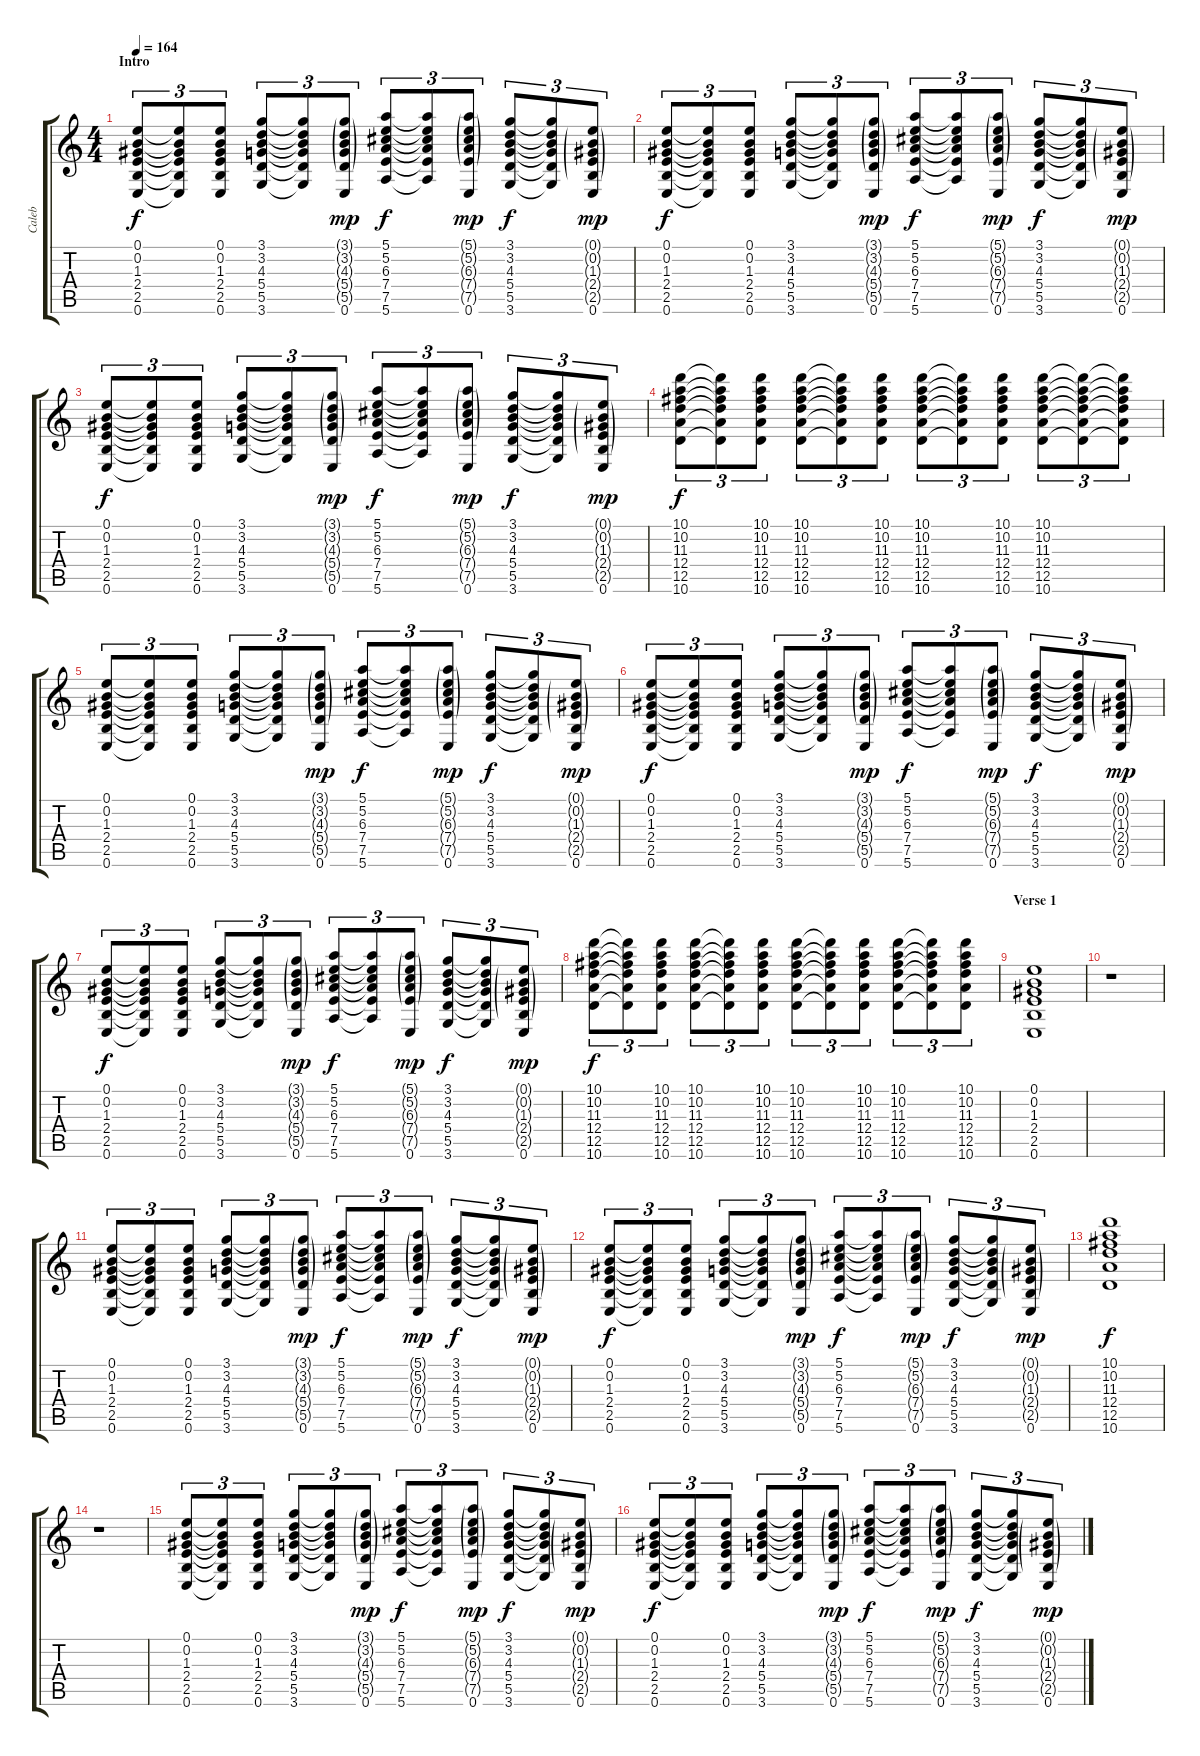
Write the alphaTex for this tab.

\track ("Caleb" "Caleb") {instrument distortionguitar}
\staff {score tabs}
\tuning (E4 B3 G3 D3 A2 E2) {hide}
\ts (4 4)
\section ("" "Intro")
\tempo 164
\clef g2
\ks c
(0.1 0.2 1.3 2.4 2.5 0.6).8{tu (3 2) dy f balance 0 instrument distortionguitar} (0.1{t} 0.2{t} 1.3{t} 2.4{t} 2.5{t} 0.6{t}).8{tu (3 2)} (0.1 0.2 1.3 2.4 2.5 0.6).8{tu (3 2)} (3.1 3.2 4.3 5.4 5.5 3.6).8{tu (3 2)} (3.1{t} 3.2{t} 4.3{t} 5.4{t} 5.5{t} 3.6{t}).8{tu (3 2)} (3.1{g} 3.2{g} 4.3{g} 5.4{g} 5.5{g} 0.6).8{tu (3 2) dy mp} (5.1 5.2 6.3 7.4 7.5 5.6).8{tu (3 2) dy f} (5.1{t} 5.2{t} 6.3{t} 7.4{t} 7.5{t} 5.6{t}).8{tu (3 2)} (5.1{g} 5.2{g} 6.3{g} 7.4{g} 7.5{g} 0.6).8{tu (3 2) dy mp} (3.1 3.2 4.3 5.4 5.5 3.6).8{tu (3 2) dy f} (3.1{t} 3.2{t} 4.3{t} 5.4{t} 5.5{t} 3.6{t}).8{tu (3 2)} (0.1{g} 0.2{g} 1.3{g} 2.4{g} 2.5{g} 0.6).8{tu (3 2) dy mp} |
(0.1 0.2 1.3 2.4 2.5 0.6).8{tu (3 2) dy f} (0.1{t} 0.2{t} 1.3{t} 2.4{t} 2.5{t} 0.6{t}).8{tu (3 2)} (0.1 0.2 1.3 2.4 2.5 0.6).8{tu (3 2)} (3.1 3.2 4.3 5.4 5.5 3.6).8{tu (3 2)} (3.1{t} 3.2{t} 4.3{t} 5.4{t} 5.5{t} 3.6{t}).8{tu (3 2)} (3.1{g} 3.2{g} 4.3{g} 5.4{g} 5.5{g} 0.6).8{tu (3 2) dy mp} (5.1 5.2 6.3 7.4 7.5 5.6).8{tu (3 2) dy f} (5.1{t} 5.2{t} 6.3{t} 7.4{t} 7.5{t} 5.6{t}).8{tu (3 2)} (5.1{g} 5.2{g} 6.3{g} 7.4{g} 7.5{g} 0.6).8{tu (3 2) dy mp} (3.1 3.2 4.3 5.4 5.5 3.6).8{tu (3 2) dy f} (3.1{t} 3.2{t} 4.3{t} 5.4{t} 5.5{t} 3.6{t}).8{tu (3 2)} (0.1{g} 0.2{g} 1.3{g} 2.4{g} 2.5{g} 0.6).8{tu (3 2) dy mp} |
(0.1 0.2 1.3 2.4 2.5 0.6).8{tu (3 2) dy f} (0.1{t} 0.2{t} 1.3{t} 2.4{t} 2.5{t} 0.6{t}).8{tu (3 2)} (0.1 0.2 1.3 2.4 2.5 0.6).8{tu (3 2)} (3.1 3.2 4.3 5.4 5.5 3.6).8{tu (3 2)} (3.1{t} 3.2{t} 4.3{t} 5.4{t} 5.5{t} 3.6{t}).8{tu (3 2)} (3.1{g} 3.2{g} 4.3{g} 5.4{g} 5.5{g} 0.6).8{tu (3 2) dy mp} (5.1 5.2 6.3 7.4 7.5 5.6).8{tu (3 2) dy f} (5.1{t} 5.2{t} 6.3{t} 7.4{t} 7.5{t} 5.6{t}).8{tu (3 2)} (5.1{g} 5.2{g} 6.3{g} 7.4{g} 7.5{g} 0.6).8{tu (3 2) dy mp} (3.1 3.2 4.3 5.4 5.5 3.6).8{tu (3 2) dy f} (3.1{t} 3.2{t} 4.3{t} 5.4{t} 5.5{t} 3.6{t}).8{tu (3 2)} (0.1{g} 0.2{g} 1.3{g} 2.4{g} 2.5{g} 0.6).8{tu (3 2) dy mp} |
(10.1 10.2 11.3 12.4 12.5 10.6).8{tu (3 2) dy f} (10.1{t} 10.2{t} 11.3{t} 12.4{t} 12.5{t} 10.6{t}).8{tu (3 2)} (10.1 10.2 11.3 12.4 12.5 10.6).8{tu (3 2)} (10.1 10.2 11.3 12.4 12.5 10.6).8{tu (3 2)} (10.1{t} 10.2{t} 11.3{t} 12.4{t} 12.5{t} 10.6{t}).8{tu (3 2)} (10.1 10.2 11.3 12.4 12.5 10.6).8{tu (3 2)} (10.1 10.2 11.3 12.4 12.5 10.6).8{tu (3 2)} (10.1{t} 10.2{t} 11.3{t} 12.4{t} 12.5{t} 10.6{t}).8{tu (3 2)} (10.1 10.2 11.3 12.4 12.5 10.6).8{tu (3 2)} (10.1 10.2 11.3 12.4 12.5 10.6).8{tu (3 2)} (10.1{t} 10.2{t} 11.3{t} 12.4{t} 12.5{t} 10.6{t}).8{tu (3 2)} (10.1{t} 10.2{t} 11.3{t} 12.4{t} 12.5{t} 10.6{t}).8{tu (3 2)} |
(0.1 0.2 1.3 2.4 2.5 0.6).8{tu (3 2)} (0.1{t} 0.2{t} 1.3{t} 2.4{t} 2.5{t} 0.6{t}).8{tu (3 2)} (0.1 0.2 1.3 2.4 2.5 0.6).8{tu (3 2)} (3.1 3.2 4.3 5.4 5.5 3.6).8{tu (3 2)} (3.1{t} 3.2{t} 4.3{t} 5.4{t} 5.5{t} 3.6{t}).8{tu (3 2)} (3.1{g} 3.2{g} 4.3{g} 5.4{g} 5.5{g} 0.6).8{tu (3 2) dy mp} (5.1 5.2 6.3 7.4 7.5 5.6).8{tu (3 2) dy f} (5.1{t} 5.2{t} 6.3{t} 7.4{t} 7.5{t} 5.6{t}).8{tu (3 2)} (5.1{g} 5.2{g} 6.3{g} 7.4{g} 7.5{g} 0.6).8{tu (3 2) dy mp} (3.1 3.2 4.3 5.4 5.5 3.6).8{tu (3 2) dy f} (3.1{t} 3.2{t} 4.3{t} 5.4{t} 5.5{t} 3.6{t}).8{tu (3 2)} (0.1{g} 0.2{g} 1.3{g} 2.4{g} 2.5{g} 0.6).8{tu (3 2) dy mp} |
(0.1 0.2 1.3 2.4 2.5 0.6).8{tu (3 2) dy f} (0.1{t} 0.2{t} 1.3{t} 2.4{t} 2.5{t} 0.6{t}).8{tu (3 2)} (0.1 0.2 1.3 2.4 2.5 0.6).8{tu (3 2)} (3.1 3.2 4.3 5.4 5.5 3.6).8{tu (3 2)} (3.1{t} 3.2{t} 4.3{t} 5.4{t} 5.5{t} 3.6{t}).8{tu (3 2)} (3.1{g} 3.2{g} 4.3{g} 5.4{g} 5.5{g} 0.6).8{tu (3 2) dy mp} (5.1 5.2 6.3 7.4 7.5 5.6).8{tu (3 2) dy f} (5.1{t} 5.2{t} 6.3{t} 7.4{t} 7.5{t} 5.6{t}).8{tu (3 2)} (5.1{g} 5.2{g} 6.3{g} 7.4{g} 7.5{g} 0.6).8{tu (3 2) dy mp} (3.1 3.2 4.3 5.4 5.5 3.6).8{tu (3 2) dy f} (3.1{t} 3.2{t} 4.3{t} 5.4{t} 5.5{t} 3.6{t}).8{tu (3 2)} (0.1{g} 0.2{g} 1.3{g} 2.4{g} 2.5{g} 0.6).8{tu (3 2) dy mp} |
(0.1 0.2 1.3 2.4 2.5 0.6).8{tu (3 2) dy f} (0.1{t} 0.2{t} 1.3{t} 2.4{t} 2.5{t} 0.6{t}).8{tu (3 2)} (0.1 0.2 1.3 2.4 2.5 0.6).8{tu (3 2)} (3.1 3.2 4.3 5.4 5.5 3.6).8{tu (3 2)} (3.1{t} 3.2{t} 4.3{t} 5.4{t} 5.5{t} 3.6{t}).8{tu (3 2)} (3.1{g} 3.2{g} 4.3{g} 5.4{g} 5.5{g} 0.6).8{tu (3 2) dy mp} (5.1 5.2 6.3 7.4 7.5 5.6).8{tu (3 2) dy f} (5.1{t} 5.2{t} 6.3{t} 7.4{t} 7.5{t} 5.6{t}).8{tu (3 2)} (5.1{g} 5.2{g} 6.3{g} 7.4{g} 7.5{g} 0.6).8{tu (3 2) dy mp} (3.1 3.2 4.3 5.4 5.5 3.6).8{tu (3 2) dy f} (3.1{t} 3.2{t} 4.3{t} 5.4{t} 5.5{t} 3.6{t}).8{tu (3 2)} (0.1{g} 0.2{g} 1.3{g} 2.4{g} 2.5{g} 0.6).8{tu (3 2) dy mp} |
(10.1 10.2 11.3 12.4 12.5 10.6).8{tu (3 2) dy f} (10.1{t} 10.2{t} 11.3{t} 12.4{t} 12.5{t} 10.6{t}).8{tu (3 2)} (10.1 10.2 11.3 12.4 12.5 10.6).8{tu (3 2)} (10.1 10.2 11.3 12.4 12.5 10.6).8{tu (3 2)} (10.1{t} 10.2{t} 11.3{t} 12.4{t} 12.5{t} 10.6{t}).8{tu (3 2)} (10.1 10.2 11.3 12.4 12.5 10.6).8{tu (3 2)} (10.1 10.2 11.3 12.4 12.5 10.6).8{tu (3 2)} (10.1{t} 10.2{t} 11.3{t} 12.4{t} 12.5{t} 10.6{t}).8{tu (3 2)} (10.1 10.2 11.3 12.4 12.5 10.6).8{tu (3 2)} (10.1 10.2 11.3 12.4 12.5 10.6).8{tu (3 2)} (10.1{t} 10.2{t} 11.3{t} 12.4{t} 12.5{t} 10.6{t}).8{tu (3 2)} (10.1 10.2 11.3 12.4 12.5 10.6).8{tu (3 2)} |
\section ("" "Verse 1")
(0.1 0.2 1.3 2.4 2.5 0.6).1{volume 0} |
r.1{volume 8} |
(0.1 0.2 1.3 2.4 2.5 0.6).8{tu (3 2)} (0.1{t} 0.2{t} 1.3{t} 2.4{t} 2.5{t} 0.6{t}).8{tu (3 2)} (0.1 0.2 1.3 2.4 2.5 0.6).8{tu (3 2)} (3.1 3.2 4.3 5.4 5.5 3.6).8{tu (3 2)} (3.1{t} 3.2{t} 4.3{t} 5.4{t} 5.5{t} 3.6{t}).8{tu (3 2)} (3.1{g} 3.2{g} 4.3{g} 5.4{g} 5.5{g} 0.6).8{tu (3 2) dy mp} (5.1 5.2 6.3 7.4 7.5 5.6).8{tu (3 2) dy f} (5.1{t} 5.2{t} 6.3{t} 7.4{t} 7.5{t} 5.6{t}).8{tu (3 2)} (5.1{g} 5.2{g} 6.3{g} 7.4{g} 7.5{g} 0.6).8{tu (3 2) dy mp} (3.1 3.2 4.3 5.4 5.5 3.6).8{tu (3 2) dy f} (3.1{t} 3.2{t} 4.3{t} 5.4{t} 5.5{t} 3.6{t}).8{tu (3 2)} (0.1{g} 0.2{g} 1.3{g} 2.4{g} 2.5{g} 0.6).8{tu (3 2) dy mp} |
(0.1 0.2 1.3 2.4 2.5 0.6).8{tu (3 2) dy f} (0.1{t} 0.2{t} 1.3{t} 2.4{t} 2.5{t} 0.6{t}).8{tu (3 2)} (0.1 0.2 1.3 2.4 2.5 0.6).8{tu (3 2)} (3.1 3.2 4.3 5.4 5.5 3.6).8{tu (3 2)} (3.1{t} 3.2{t} 4.3{t} 5.4{t} 5.5{t} 3.6{t}).8{tu (3 2)} (3.1{g} 3.2{g} 4.3{g} 5.4{g} 5.5{g} 0.6).8{tu (3 2) dy mp} (5.1 5.2 6.3 7.4 7.5 5.6).8{tu (3 2) dy f} (5.1{t} 5.2{t} 6.3{t} 7.4{t} 7.5{t} 5.6{t}).8{tu (3 2)} (5.1{g} 5.2{g} 6.3{g} 7.4{g} 7.5{g} 0.6).8{tu (3 2) dy mp} (3.1 3.2 4.3 5.4 5.5 3.6).8{tu (3 2) dy f} (3.1{t} 3.2{t} 4.3{t} 5.4{t} 5.5{t} 3.6{t}).8{tu (3 2)} (0.1{g} 0.2{g} 1.3{g} 2.4{g} 2.5{g} 0.6).8{tu (3 2) dy mp} |
(10.1 10.2 11.3 12.4 12.5 10.6).1{dy f volume 0} |
r.1{volume 8} |
(0.1 0.2 1.3 2.4 2.5 0.6).8{tu (3 2)} (0.1{t} 0.2{t} 1.3{t} 2.4{t} 2.5{t} 0.6{t}).8{tu (3 2)} (0.1 0.2 1.3 2.4 2.5 0.6).8{tu (3 2)} (3.1 3.2 4.3 5.4 5.5 3.6).8{tu (3 2)} (3.1{t} 3.2{t} 4.3{t} 5.4{t} 5.5{t} 3.6{t}).8{tu (3 2)} (3.1{g} 3.2{g} 4.3{g} 5.4{g} 5.5{g} 0.6).8{tu (3 2) dy mp} (5.1 5.2 6.3 7.4 7.5 5.6).8{tu (3 2) dy f} (5.1{t} 5.2{t} 6.3{t} 7.4{t} 7.5{t} 5.6{t}).8{tu (3 2)} (5.1{g} 5.2{g} 6.3{g} 7.4{g} 7.5{g} 0.6).8{tu (3 2) dy mp} (3.1 3.2 4.3 5.4 5.5 3.6).8{tu (3 2) dy f} (3.1{t} 3.2{t} 4.3{t} 5.4{t} 5.5{t} 3.6{t}).8{tu (3 2)} (0.1{g} 0.2{g} 1.3{g} 2.4{g} 2.5{g} 0.6).8{tu (3 2) dy mp} |
(0.1 0.2 1.3 2.4 2.5 0.6).8{tu (3 2) dy f} (0.1{t} 0.2{t} 1.3{t} 2.4{t} 2.5{t} 0.6{t}).8{tu (3 2)} (0.1 0.2 1.3 2.4 2.5 0.6).8{tu (3 2)} (3.1 3.2 4.3 5.4 5.5 3.6).8{tu (3 2)} (3.1{t} 3.2{t} 4.3{t} 5.4{t} 5.5{t} 3.6{t}).8{tu (3 2)} (3.1{g} 3.2{g} 4.3{g} 5.4{g} 5.5{g} 0.6).8{tu (3 2) dy mp} (5.1 5.2 6.3 7.4 7.5 5.6).8{tu (3 2) dy f} (5.1{t} 5.2{t} 6.3{t} 7.4{t} 7.5{t} 5.6{t}).8{tu (3 2)} (5.1{g} 5.2{g} 6.3{g} 7.4{g} 7.5{g} 0.6).8{tu (3 2) dy mp} (3.1 3.2 4.3 5.4 5.5 3.6).8{tu (3 2) dy f} (3.1{t} 3.2{t} 4.3{t} 5.4{t} 5.5{t} 3.6{t}).8{tu (3 2)} (0.1{g} 0.2{g} 1.3{g} 2.4{g} 2.5{g} 0.6).8{tu (3 2) dy mp}
